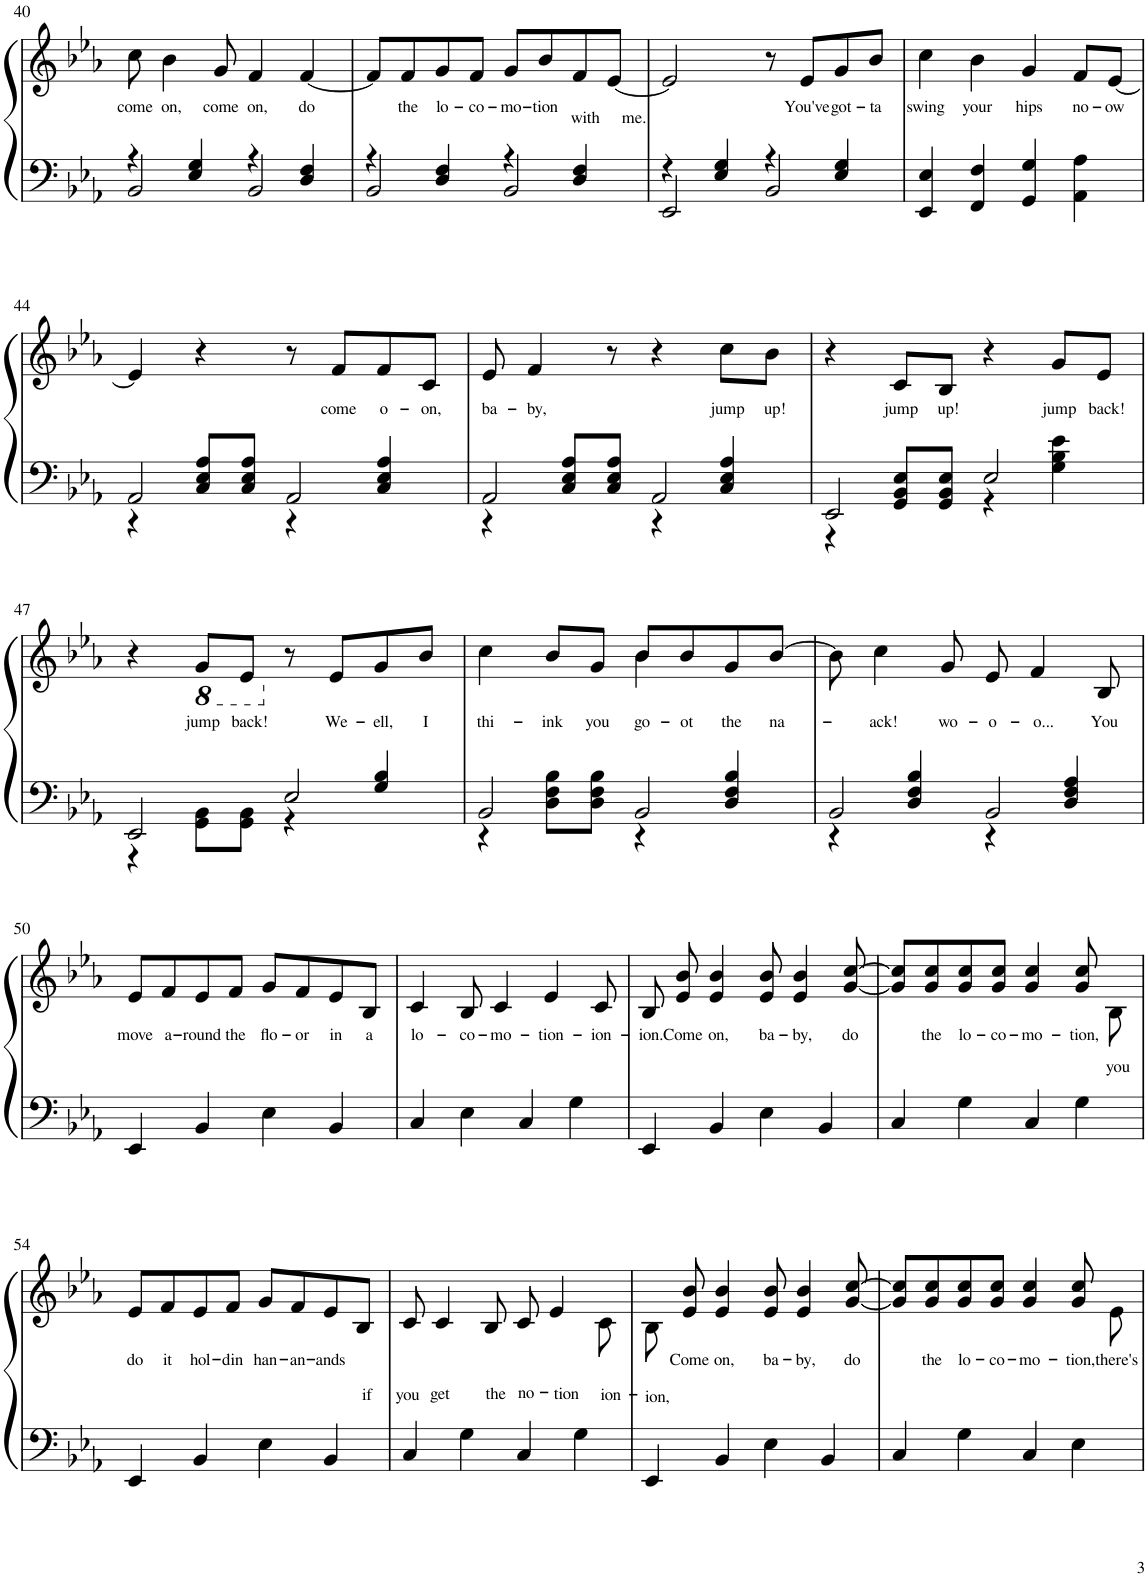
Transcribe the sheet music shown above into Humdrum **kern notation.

**kern	**kern	**text
*part1	*part1	*part1
*staff2	*staff1	*staff1
*I"Piano	*	*
*I'Pno	*	*
!!LO:PB:g=z
*clefF4	*clefG2	*
*k[b-e-a-]	*k[b-e-a-]	*
*M4/4	*M4/4	*
=40	=40	=40
*^	*	*
!	!	!	!LO:LY:b
4r	2BB-/	8cc\	come
!	!	!	!LO:LY:b
.	.	4b-\	on,
4E-/ 4G/	.	.	.
!	!	!	!LO:LY:b
.	.	8g/	come
!	!	!	!LO:LY:b
4r	2BB-/	4f/	on,
!	!	!	!LO:LY:b
4D/ 4F/	.	[4f/	do
=41	=41	=41	=41
4r	2BB-/	8f/L]	.
!	!	!	!LO:LY:b
.	.	8f/	the
!	!	!	!LO:LY:b
4D/ 4F/	.	8g/	lo-
!	!	!	!LO:LY:b
.	.	8f/J	-co-
!	!	!	!LO:LY:b
4r	2BB-/	8g/L	-mo-
!	!	!	!LO:LY:b
.	.	8b-/	-tion
!	!	!	!LO:LY:b
4D/ 4F/	.	8f/	with
!	!	!	!LO:LY:b
.	.	[8e-/J	me.
=42	=42	=42	=42
4r	2EE-/	2e-/]	.
4E-/ 4G/	.	.	.
4r	2BB-/	8r	.
!	!	!	!LO:LY:b
.	.	8e-/L	You've
!	!	!	!LO:LY:b
4E-/ 4G/	.	8g/	got-
!	!	!	!LO:LY:b
.	.	8b-/J	-ta
*v	*v	*	*
=43	=43	=43
!	!	!LO:LY:b
4EE-/ 4E-/	4cc\	swing
!	!	!LO:LY:b
4FF/ 4F/	4b-\	your
!	!	!LO:LY:b
4GG/ 4G/	4g/	hips
!	!	!LO:LY:b
4AA-\ 4A-\	8f/L	no-
!	!	!LO:LY:b
.	[8e-/J	-ow
!!LO:LB:g=z
=44	=44	=44
*^	*	*
2AA-/	4r	4e-/]	.
.	8C/ 8E-/ 8A-/L	4r	.
.	8C/ 8E-/ 8A-/J	.	.
2AA-/	4r	8r	.
!	!	!	!LO:LY:b
.	.	8f/L	come
!	!	!	!LO:LY:b
.	4C/ 4E-/ 4A-/	8f/	o-
!	!	!	!LO:LY:b
.	.	8c/J	-on,
=45	=45	=45	=45
!	!	!	!LO:LY:b
2AA-/	4r	8e-/	ba-
!	!	!	!LO:LY:b
.	.	4f/	-by,
.	8C/ 8E-/ 8A-/L	.	.
.	8C/ 8E-/ 8A-/J	8r	.
2AA-/	4r	4r	.
!	!	!	!LO:LY:b
.	4C/ 4E-/ 4A-/	8cc\L	jump
!	!	!	!LO:LY:b
.	.	8b-\J	up!
=46	=46	=46	=46
2EE-/	4r	4r	.
!	!	!	!LO:LY:b
.	8GG/ 8BB-/ 8E-/L	8c/L	jump
!	!	!	!LO:LY:b
.	8GG/ 8BB-/ 8E-/J	8B-/J	up!
2E-/	4r	4r	.
!	!	!	!LO:LY:b
.	4G\ 4B-\ 4e-\	8g/L	jump
!	!	!	!LO:LY:b
.	.	8e-/J	back!
!!LO:LB:g=z
=47	=47	=47	=47
2EE-/	4r	4r	.
*	*	*8ba	*
!	!	!	!LO:LY:b
.	8GG\ 8BB-\L	8G/L	jump
!	!	!	!LO:LY:b
.	8GG\ 8BB-\J	8E-/J	back!
*	*	*X8ba	*
2E-/	4r	8r	.
!	!	!	!LO:LY:b
.	.	8e-/L	We-
!	!	!	!LO:LY:b
.	4G/ 4B-/	8g/	-ell,
!	!	!	!LO:LY:b
.	.	8b-/J	I
=48	=48	=48	=48
!	!	!	!LO:LY:b
*	*	*^	*
2BB-/	4r	4cc\	2ryy	thi-
!	!	!	!	!LO:LY:b
.	8D\ 8F\ 8B-\L	8b-/L	.	-ink
!	!	!	!	!LO:LY:b
.	8D\ 8F\ 8B-\J	8g/J	.	you
!	!	!	!	!LO:LY:b
2BB-/	4r	8b-/L	4b-\	go-
!	!	!	!	!LO:LY:b
.	.	8b-/	.	-ot
!	!	!	!	!LO:LY:b
.	4D/ 4F/ 4B-/	8g/	4ryy	the
!	!	!	!	!LO:LY:b
.	.	[8b-/J	.	na-
*	*	*v	*v	*
=49	=49	=49	=49
2BB-/	4r	8b-\]	.
!	!	!	!LO:LY:b
.	.	4cc\	-ack!
.	4D/ 4F/ 4B-/	.	.
!	!	!	!LO:LY:b
.	.	8g/	wo-
!	!	!	!LO:LY:b
2BB-/	4r	8e-/	-o-
!	!	!	!LO:LY:b
.	.	4f/	-o...
.	4D/ 4F/ 4A-/	.	.
!	!	!	!LO:LY:b
.	.	8B-/	You
*v	*v	*	*
!!LO:LB:g=z
=50	=50	=50
!	!	!LO:LY:b
4EE-/	8e-/L	move
!	!	!LO:LY:b
.	8f/	a-
!	!	!LO:LY:b
4BB-/	8e-/	-round
!	!	!LO:LY:b
.	8f/J	the
!	!	!LO:LY:b
4E-\	8g/L	flo-
!	!	!LO:LY:b
.	8f/	-or
!	!	!LO:LY:b
4BB-/	8e-/	in
!	!	!LO:LY:b
.	8B-/J	a
=51	=51	=51
!	!	!LO:LY:b
4C/	4c/	lo-
!	!	!LO:LY:b
4E-\	8B-/	-co-
!	!	!LO:LY:b
.	4c/	-mo-
4C/	.	.
!	!	!LO:LY:b
.	4e-/	-tion-
4G\	.	.
!	!	!LO:LY:b
.	8c/	-ion-
=52	=52	=52
!	!	!LO:LY:b
4EE-/	8B-/	-ion.
!	!	!LO:LY:b
.	8e-/ 8b-/	Come
!	!	!LO:LY:b
4BB-/	4e-/ 4b-/	on,
!	!	!LO:LY:b
4E-\	8e-/ 8b-/	ba-
!	!	!LO:LY:b
.	4e-/ 4b-/	-by,
4BB-/	.	.
!	!	!LO:LY:b
.	[8g/ [8cc/	do
=53	=53	=53
4C/	8g/] 8cc/]L	.
!	!	!LO:LY:b
.	8g/ 8cc/	the
!	!	!LO:LY:b
4G\	8g/ 8cc/	lo-
!	!	!LO:LY:b
.	8g/ 8cc/J	-co-
!	!	!LO:LY:b
4C/	4g/ 4cc/	-mo-
!	!	!LO:LY:b
4G\	8g/ 8cc/	-tion,
!	!	!LO:LY:b
.	8B-\	you
!!LO:LB:g=z
=54	=54	=54
!	!	!LO:LY:b
4EE-/	8e-/L	do
!	!	!LO:LY:b
.	8f/	it
!	!	!LO:LY:b
4BB-/	8e-/	hol-
!	!	!LO:LY:b
.	8f/J	-din
!	!	!LO:LY:b
4E-\	8g/L	han-
!	!	!LO:LY:b
.	8f/	-an-
!	!	!LO:LY:b
4BB-/	8e-/	-ands
!	!	!LO:LY:b
.	8B-/J	if
=55	=55	=55
!	!	!LO:LY:b
4C/	8c/	you
!	!	!LO:LY:b
.	4c/	get
4G\	.	.
!	!	!LO:LY:b
.	8B-/	the
!	!	!LO:LY:b
4C/	8c/	no-
!	!	!LO:LY:b
.	4e-/	tion
4G\	.	.
!	!	!LO:LY:b
.	8c\	-ion-
=56	=56	=56
!	!	!LO:LY:b
4EE-/	8B-\	-ion,
!	!	!LO:LY:b
.	8e-/ 8b-/	Come
!	!	!LO:LY:b
4BB-/	4e-/ 4b-/	on,
!	!	!LO:LY:b
4E-\	8e-/ 8b-/	ba-
!	!	!LO:LY:b
.	4e-/ 4b-/	-by,
4BB-/	.	.
!	!	!LO:LY:b
.	[8g/ [8cc/	do
=57	=57	=57
4C/	8g/] 8cc/]L	.
!	!	!LO:LY:b
.	8g/ 8cc/	the
!	!	!LO:LY:b
4G\	8g/ 8cc/	lo-
!	!	!LO:LY:b
.	8g/ 8cc/J	-co-
!	!	!LO:LY:b
4C/	4g/ 4cc/	-mo-
!	!	!LO:LY:b
4E-\	8g/ 8cc/	-tion,
!	!	!LO:LY:b
.	8e-\	there's
=	=	=
*-	*-	*-
